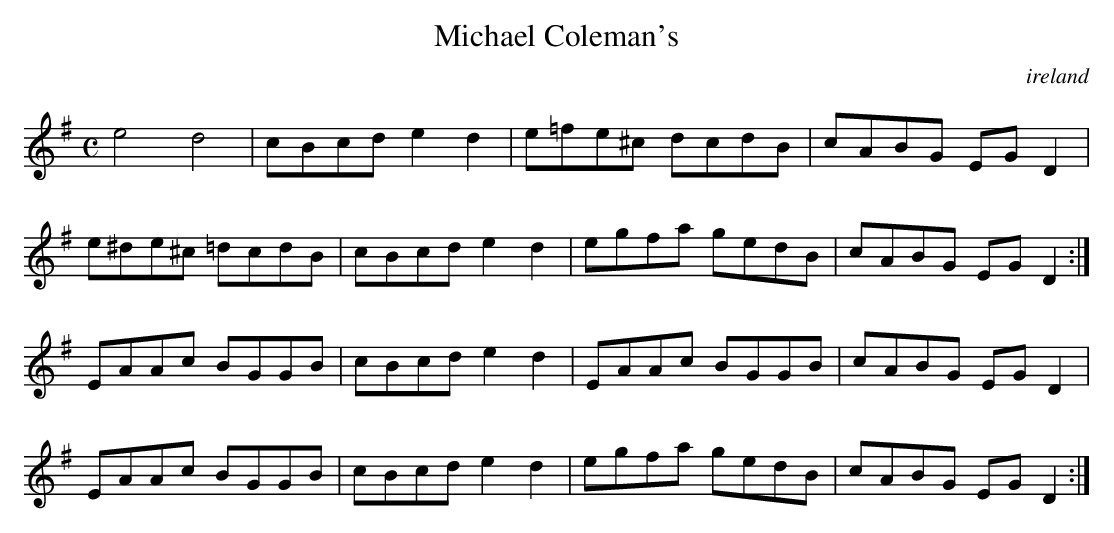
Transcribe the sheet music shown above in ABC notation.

X:1
T:Michael Coleman's
O:ireland
M:C
L:1/8
K:A Dorian
e4 d4|cBcd e2d2|e=fe^c dcdB|cABG EGD2|!
e^de^c =dcdB|cBcd e2d2|egfa gedB|cABG EGD2:|!
EAAc BGGB|cBcd e2d2|EAAc BGGB|cABG EGD2|!
EAAc BGGB|cBcd e2d2|egfa gedB|cABG EGD2:|!
